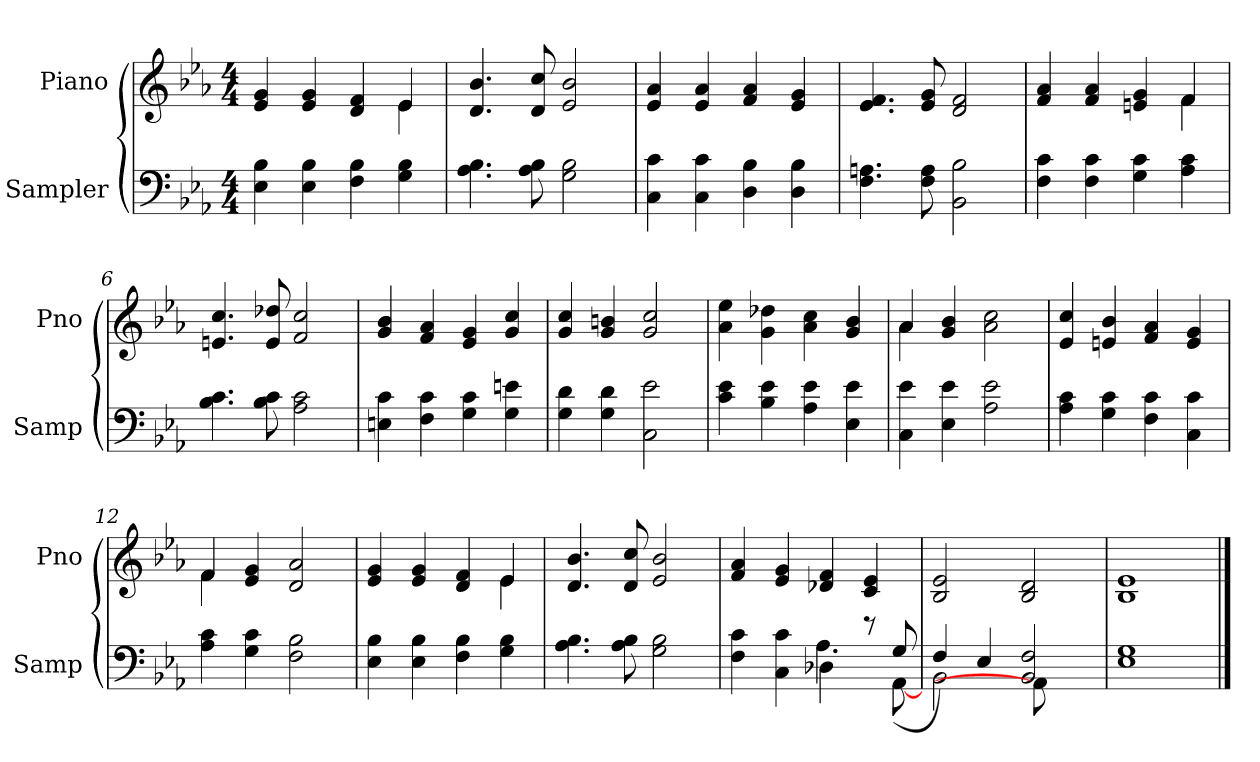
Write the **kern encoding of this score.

**kern	**kern
*part2	*part1
*staff2	*staff1
*I"Sampler	*I"Piano
*I'Samp	*I'Pno
*clefF4	*clefG2
*k[b-e-a-]	*k[b-e-a-]
*E-:	*E-:
*M4/4	*M4/4
=1	=1
*	*^
4E- 4B-	4e- 4g	2.ryy
4E- 4B-	4e- 4g	.
4F 4B-	4d 4f	.
4G 4B-	4e-/	4e-
*	*v	*v
=2	=2
4.A- 4.B-	4.d 4.b-
8A- 8B-	8d 8cc
2G 2B-	2e- 2b-
=3	=3
4C 4c	4e- 4a-
4C 4c	4e- 4a-
4D 4B-	4f 4a-
4D 4B-	4e- 4g
=4	=4
4.F 4.An	4.e- 4.f
8F 8A	8e- 8g
2BB- 2B-	2d 2f
=5	=5
*	*^
4F 4c	4f 4a-	2.ryy
4F 4c	4f 4a-	.
4G 4c	4en 4g	.
4A- 4c	4f/	4f
*	*v	*v
=6	=6
4.B- 4.c	4.en 4.cc
8B- 8c	8e 8dd-X
2A- 2c	2f 2cc
=7	=7
4En 4c	4g 4b-
4F 4c	4f 4a-
4G 4c	4e- 4g
4G 4en	4g 4cc
=8	=8
4G 4d	4g 4cc
4G 4d	4g 4bn
2C 2e-	2g 2cc
=9	=9
4c 4e-	4a- 4ee-
4B- 4e-	4g 4dd-X
4A- 4e-	4a- 4cc
4E- 4e-	4g 4b-
=10	=10
*	*^
4C 4e-	4a-/	4a-
4E- 4e-	4g 4b-	2.ryy
2A- 2e-	2a- 2cc	.
*	*v	*v
=11	=11
4A- 4c	4e- 4cc
4G 4c	4en 4b-
4F 4c	4f 4a-
4C 4c	4e 4g
=12	=12
*	*^
4A- 4c	4f/	4f
4G 4c	4e- 4g	2.ryy
2F 2B-	2d 2a-	.
=13	=13	=13
4E- 4B-	4e- 4g	2.ryy
4E- 4B-	4e- 4g	.
4F 4B-	4d 4f	.
4G 4B-	4e-/	4e-
*	*v	*v
=14	=14
4.A- 4.B-	4.d 4.b-
8A- 8B-	8d 8cc
2G 2B-	2e- 2b-
=15	=15
*^	*
4F 4c	2ryy	4f 4a-
4C 4c	.	4e- 4g
4D-X\	4.A-	4d-X 4f
8r	.	4c 4e-
8G/	([8AA-	.
=16	=16	=16
4F/)	2BB-	2B- 2e-
4E-/	.	.
2BB- 2F	8AA-]	2B- 2d
.	4.ryy	.
*v	*v	*
=17	=17
1E- 1G	1B- 1e-
==	==
*-	*-
